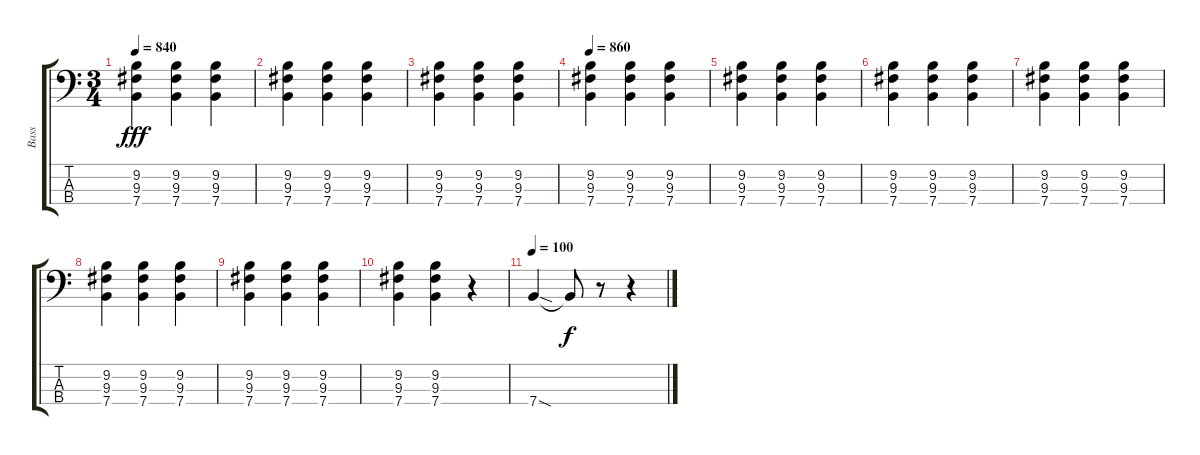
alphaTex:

\track ("Bass" "Bass") {instrument fretlessbass}
\staff {score tabs}
\tuning (G2 D2 A1 E1) {hide}
\ts (3 4)
\tempo 840
\clef f4
\ks c
(9.2 9.3 7.4).4{dy fff} (9.2 9.3 7.4).4 (9.2 9.3 7.4).4 |
(9.2 9.3 7.4).4 (9.2 9.3 7.4).4 (9.2 9.3 7.4).4 |
(9.2 9.3 7.4).4 (9.2 9.3 7.4).4 (9.2 9.3 7.4).4 |
\tempo 860
(9.2 9.3 7.4).4 (9.2 9.3 7.4).4 (9.2 9.3 7.4).4 |
(9.2 9.3 7.4).4 (9.2 9.3 7.4).4 (9.2 9.3 7.4).4 |
(9.2 9.3 7.4).4 (9.2 9.3 7.4).4 (9.2 9.3 7.4).4 |
(9.2 9.3 7.4).4 (9.2 9.3 7.4).4 (9.2 9.3 7.4).4 |
(9.2 9.3 7.4).4 (9.2 9.3 7.4).4 (9.2 9.3 7.4).4 |
(9.2 9.3 7.4).4 (9.2 9.3 7.4).4 (9.2 9.3 7.4).4 |
(9.2 9.3 7.4).4 (9.2 9.3 7.4).4 r.4 |
\tempo 100
7.4{sod}.4 7.4{t}.8{dy f} r.8 r.4
